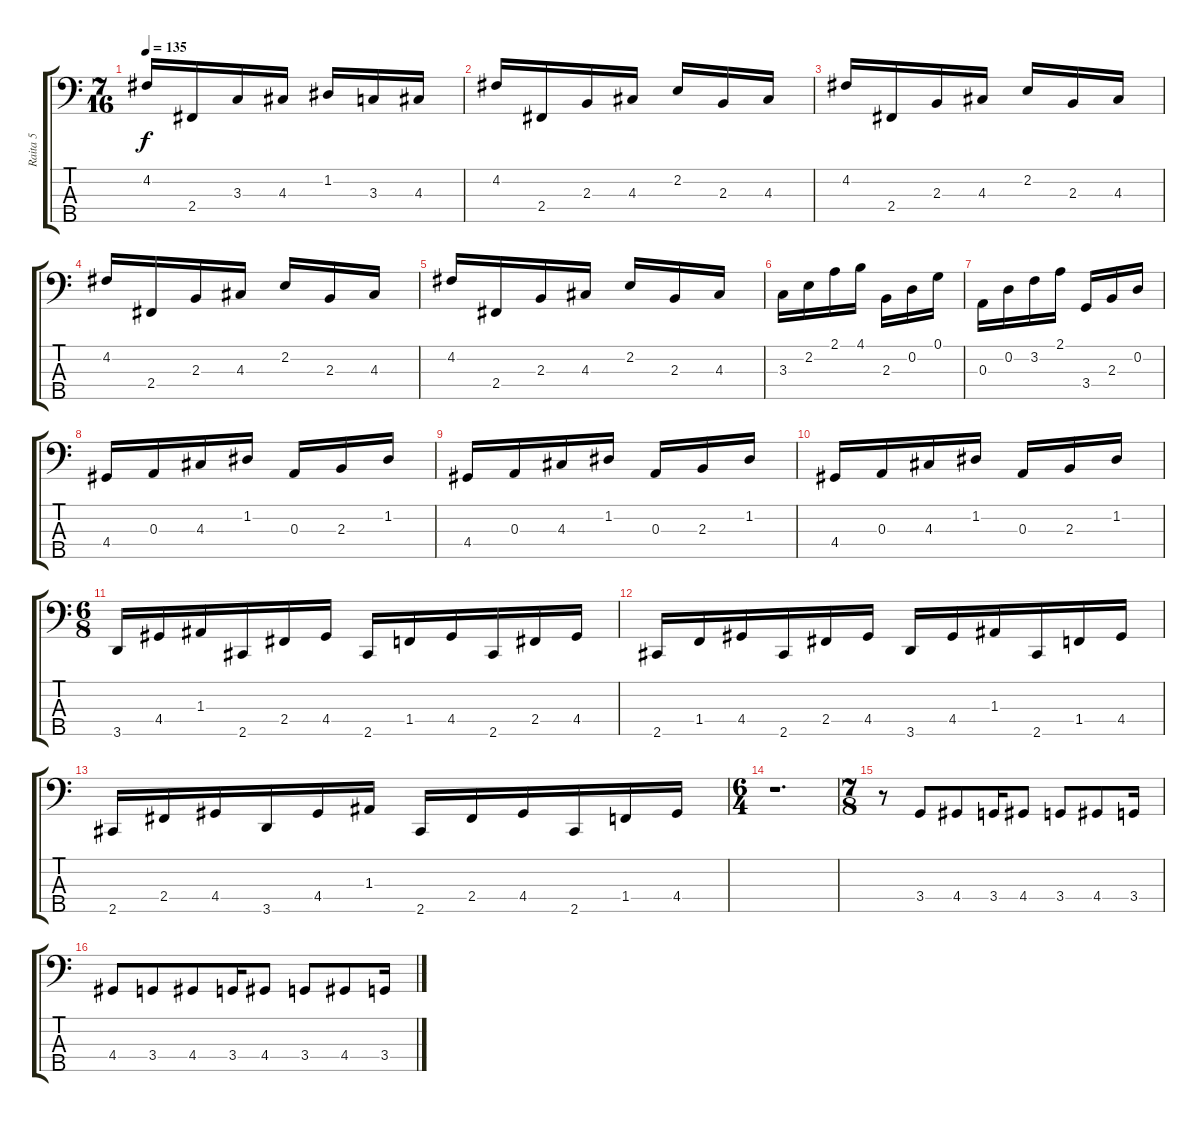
\track ("Raita 5" "Raita 5") {instrument electricbassfinger}
\staff {score tabs}
\tuning (G2 D2 A1 E1 B0) {hide}
\ts (7 16)
\tempo 135
\clef f4
\ks c
4.2.16{dy f} 2.4.16 3.3.16 4.3.16 1.2.16 3.3.16 4.3.16 |
4.2.16 2.4.16 2.3.16 4.3.16 2.2.16 2.3.16 4.3.16 |
4.2.16 2.4.16 2.3.16 4.3.16 2.2.16 2.3.16 4.3.16 |
4.2.16 2.4.16 2.3.16 4.3.16 2.2.16 2.3.16 4.3.16 |
4.2.16 2.4.16 2.3.16 4.3.16 2.2.16 2.3.16 4.3.16 |
3.3.16 2.2.16 2.1.16 4.1.16 2.3.16 0.2.16 0.1.16 |
0.3.16 0.2.16 3.2.16 2.1.16 3.4.16 2.3.16 0.2.16 |
4.4.16 0.3.16 4.3.16 1.2.16 0.3.16 2.3.16 1.2.16 |
4.4.16 0.3.16 4.3.16 1.2.16 0.3.16 2.3.16 1.2.16 |
4.4.16 0.3.16 4.3.16 1.2.16 0.3.16 2.3.16 1.2.16 |
\ts (6 8)
3.5.16 4.4.16 1.3.16 2.5.16 2.4.16 4.4.16 2.5.16 1.4.16 4.4.16 2.5.16 2.4.16 4.4.16 |
2.5.16 1.4.16 4.4.16 2.5.16 2.4.16 4.4.16 3.5.16 4.4.16 1.3.16 2.5.16 1.4.16 4.4.16 |
2.5.16 2.4.16 4.4.16 3.5.16 4.4.16 1.3.16 2.5.16 2.4.16 4.4.16 2.5.16 1.4.16 4.4.16 |
\ts (6 4)
r.1{d} |
\ts (7 8)
r.8 3.4.8 4.4.8 3.4.16 4.4.8 3.4.8 4.4.8 3.4.16 |
4.4.8 3.4.8 4.4.8 3.4.16 4.4.8 3.4.8 4.4.8 3.4.16
